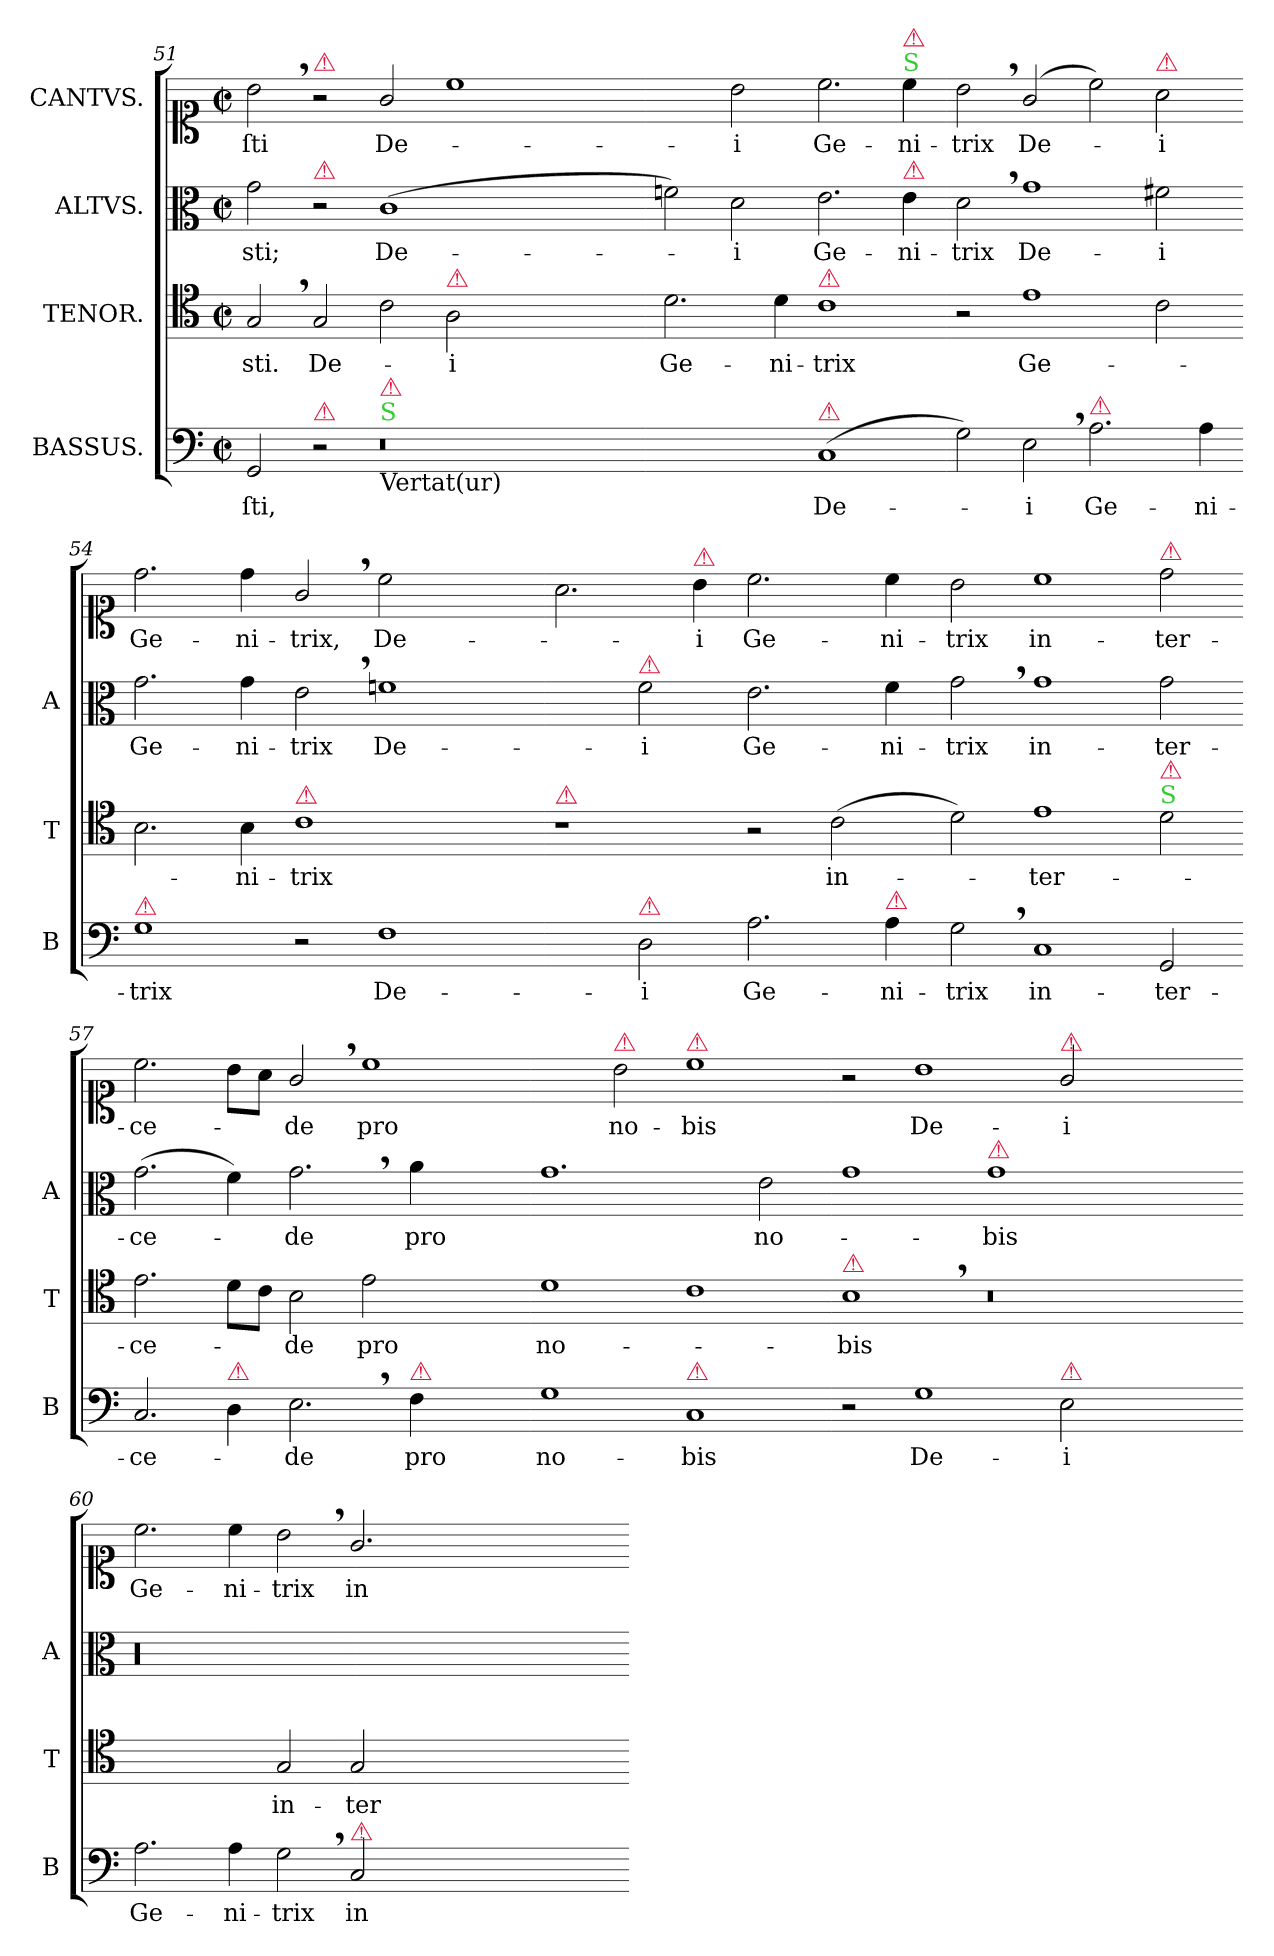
**kern	**text	**kern	**text	**kern	**text	**kern	**text
*part4	*part4	*part3	*part3	*part2	*part2	*part1	*part1
*staff4	*staff4	*staff3	*staff3	*staff2	*staff2	*staff1	*staff1
*I"BASSUS.	*	*I"TENOR.	*	*I"ALTVS.	*	*I"CANTVS.	*
*I'B	*	*I'T	*	*I'A	*	*	*
*clefF4	*	*clefC4	*	*clefC3	*	*clefC1	*
*k[]	*	*k[]	*	*k[]	*	*k[]	*
*M2/1	*	*M2/1	*	*M2/1	*	*M2/1	*
*met(c|)	*	*met(c|)	*	*met(c|)	*	*met(c|)	*
=51	=51	=51	=51	=51	=51	=51	=51
2GG/	-ſti,	2G,</	-sti.	2g\	-sti;	2b,<\	-ſti
!	!	!	!	!	!	!LO:TX:a:color=crimson:t=⚠	!
!	!	!	!	!LO:TX:a:color=crimson:t=⚠	!	!	!
!LO:TX:a:color=crimson:t=⚠	!	!	!	!	!	!	!
2r	.	2G/	De-	2r	.	2r	.
!LO:TX:a:color=limegreen:t=S	!	!	!	!	!	!	!
!LO:TX:b:t=Vertat(ur)	!	!	!	!	!	!	!
!LO:TX:a:color=crimson:t=⚠	!	!	!	!	!	!	!
0r	.	2c\	.	(1c\	De-	2g/	De-
!	!	!LO:TX:a:color=crimson:t=⚠	!	!	!	!	!
.	.	2A\	-i	.	.	1cc\	.
.	.	1ryy	.	1ryy	.	.	.
.	.	.	.	.	.	2ryy	.
=52-	=52-	=52-	=52-	=52-	=52-	=52-	=52-
1ryy	.	2.d\	Ge-	2fn\)	.	2ryy	.
.	.	.	.	2d\	-i	2b\	-i
.	.	4d\	-ni-	.	.	.	.
!	!	!LO:TX:a:color=crimson:t=⚠	!	!	!	!	!
!LO:TX:a:color=crimson:t=⚠	!	!	!	!	!	!	!
(1C/	De-	1c\	-trix	2.e\	Ge-	2.cc\	Ge-
!	!	!	!	!	!	!LO:TX:a:color=limegreen:t=S	!
!	!	!	!	!	!	!LO:TX:a:color=crimson:t=⚠	!
!	!	!	!	!LO:TX:a:color=crimson:t=⚠	!	!	!
.	.	.	.	4e\	-ni-	4cc\	ni-
=53-	=53-	=53-	=53-	=53-	=53-	=53-	=53-
2G\)	.	2r	.	2d,<\	-trix	2b,<\	-trix
!	!	!	!LO:LY:i	!	!LO:LY:i	!	!
2E,<\	-i	1e\	Ge-	1g\	De-	(<2g/	De-
!LO:TX:a:color=crimson:t=⚠	!	!	!	!	!	!	!
2.A\	Ge-	.	.	.	.	2cc\)	.
!	!	!	!	!	!	!LO:TX:a:color=crimson:t=⚠	!
!	!	!	!	!	!LO:LY:i	!	!
.	.	2c\	.	2f#X\	-i	2a\	-i
4A\	-ni-	.	.	.	.	.	.
=54-	=54-	=54-	=54-	=54-	=54-	=54-	=54-
!LO:TX:a:color=crimson:t=⚠	!	!	!	!	!	!	!
!	!	!	!	!	!LO:LY:i	!	!
1G\	-trix	2.B\	.	2.g\	Ge-	2.dd\	Ge-
!	!	!	!LO:LY:i	!	!LO:LY:i	!	!
.	.	4B\	-ni-	4g\	-ni-	4dd\	-ni-
!	!	!LO:TX:a:color=crimson:t=⚠	!	!	!	!	!
!	!	!	!LO:LY:i	!	!LO:LY:i	!	!
2r	.	1c\	-trix	2e,<\	-trix	2g,</	-trix,
!	!LO:LY:i	!	!	!	!	!	!
1F\	De-	.	.	1fn\	De-	2cc\	De-
.	.	2ryy	.	.	.	2ryy	.
=55-	=55-	=55-	=55-	=55-	=55-	=55-	=55-
!	!	!LO:TX:a:color=crimson:t=⚠	!	!	!	!	!
2ryy	.	1r	.	2ryy	.	2.a\	.
!	!	!	!	!LO:TX:a:color=crimson:t=⚠	!	!	!
!LO:TX:a:color=crimson:t=⚠	!	!	!	!	!	!	!
!	!LO:LY:i	!	!	!	!	!	!
2D\	-i	.	.	2f\	-i	.	.
!	!	!	!	!	!	!LO:TX:a:color=crimson:t=⚠	!
.	.	.	.	.	.	4b\	-i
!	!LO:LY:i	!	!	!	!	!	!
2.A\	Ge-	2r	.	2.e\	Ge-	2.cc\	Ge-
.	.	(2c\	in-	.	.	.	.
!LO:TX:a:color=crimson:t=⚠	!	!	!	!	!	!	!
!	!LO:LY:i	!	!	!	!	!	!
4A\	-ni-	.	.	4f\	-ni-	4cc\	-ni-
=56-	=56-	=56-	=56-	=56-	=56-	=56-	=56-
!	!LO:LY:i	!	!	!	!	!	!
2G,<\	-trix	2d\)	.	2g,<\	-trix	2b\	-trix
1C/	in-	1e\	-ter-	1g\	in-	1cc\	in-
!	!	!	!	!	!	!LO:TX:a:color=crimson:t=⚠	!
!	!	!LO:TX:a:color=limegreen:t=S	!	!	!	!	!
!	!	!LO:TX:a:color=crimson:t=⚠	!	!	!	!	!
2GG/	-ter-	2d\	.	2g\	-ter-	2dd\	-ter-
=57-	=57-	=57-	=57-	=57-	=57-	=57-	=57-
2.C/	-ce-	2.e\	-ce-	(2.g\	-ce-	2.cc\	-ce-
!LO:TX:a:color=crimson:t=⚠	!	!	!	!	!	!	!
4D\	.	8d\L	.	4f\)	.	8b\L	.
.	.	8c\J	.	.	.	8a\J	.
2.E,<\	-de	2B\	-de	2.g,<\	-de	2g,</	-de
.	.	2e\	pro	.	.	1cc\	pro
!LO:TX:a:color=crimson:t=⚠	!	!	!	!	!	!	!
4F\	pro	.	.	4a\	pro	.	.
2ryy	.	2ryy	.	2ryy	.	.	.
=58-	=58-	=58-	=58-	=58-	=58-	=58-	=58-
1G\	no-	1d\	no-	1.g\	.	2ryy	.
!	!	!	!	!	!	!LO:TX:a:color=crimson:t=⚠	!
.	.	.	.	.	.	2b\	no-
!	!	!	!	!	!	!LO:TX:a:color=crimson:t=⚠	!
!LO:TX:a:color=crimson:t=⚠	!	!	!	!	!	!	!
1C/	-bis	1c\	.	.	.	1cc\	-bis
.	.	.	.	2e\	no-	.	.
=59-	=59-	=59-	=59-	=59-	=59-	=59-	=59-
!	!	!LO:TX:a:color=crimson:t=⚠	!	!	!	!	!
2r	.	1B,<\	-bis	1g\	.	2r	.
1G\	De-	.	.	.	.	1b\	De-
!	!	!	!	!LO:TX:a:color=crimson:t=⚠	!	!	!
.	.	0r	.	1g\	-bis	.	.
!	!	!	!	!	!	!LO:TX:a:color=crimson:t=⚠	!
!LO:TX:a:color=crimson:t=⚠	!	!	!	!	!	!	!
2E\	-i	.	.	.	.	2g/	-i
1ryy	.	.	.	1ryy	.	1ryy	.
=60-	=60-	=60-	=60-	=60-	=60-	=60-	=60-
2.A\	Ge-	1ryy	.	00r	.	2.cc\	Ge-
4A\	-ni-	.	.	.	.	4cc\	-ni-
2G,<\	-trix	2G/	in-	.	.	2b,<\	-trix
!LO:TX:a:color=crimson:t=⚠	!	!	!	!	!	!	!
2C/	in-	2G/	-ter-	.	.	2.g/	in-
0ryy	.	0ryy	.	.	.	.	.
.	.	.	.	.	.	1..ryy	.
=-	=-	=-	=-	=-	=-	=-	=-
*-	*-	*-	*-	*-	*-	*-	*-
